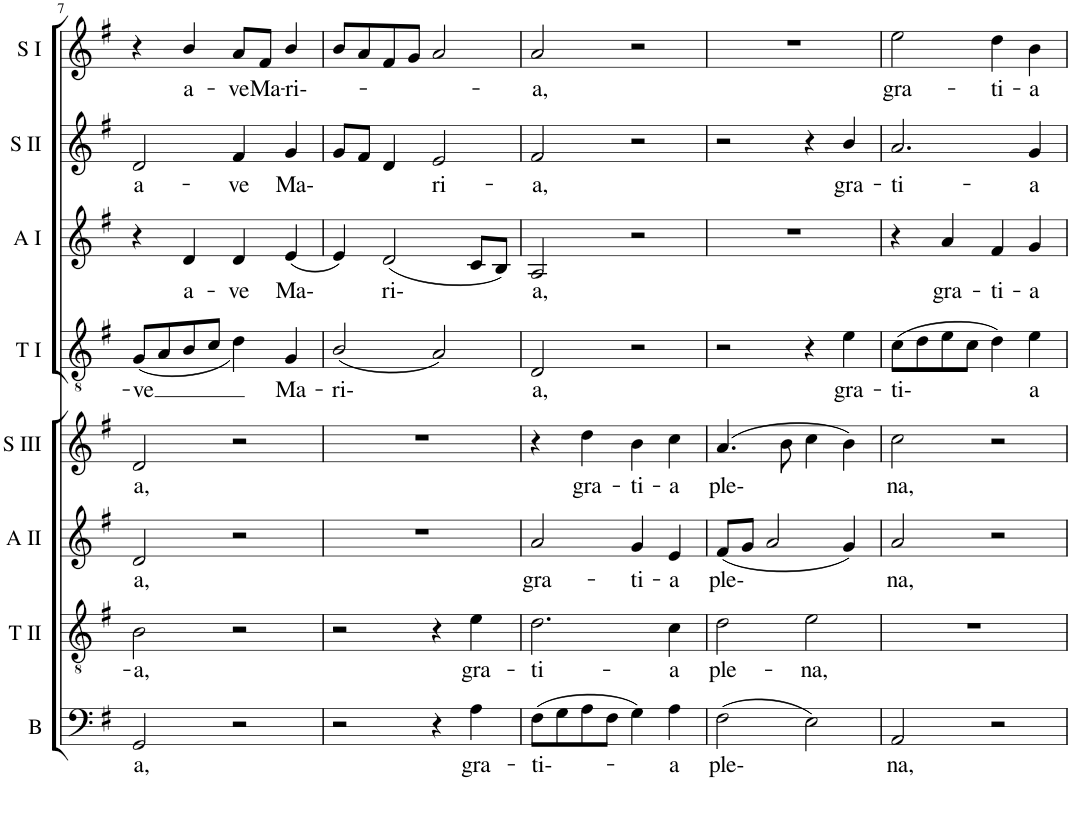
**kern	**text	**kern	**text	**kern	**text	**kern	**text	**kern	**text	**kern	**text	**kern	**text	**kern	**text
*part8	*part8	*part7	*part7	*part6	*part6	*part5	*part5	*part4	*part4	*part3	*part3	*part2	*part2	*part1	*part1
*staff8	*staff8	*staff7	*staff7	*staff6	*staff6	*staff5	*staff5	*staff4	*staff4	*staff3	*staff3	*staff2	*staff2	*staff1	*staff1
*I"Bass	*	*I"Tenor II	*	*I"Alto II	*	*I"Soprano III	*	*I"Tenor I	*	*I"Alto I	*	*I"Soprano II	*	*I"Soprano I	*
*I'B	*	*I'T II	*	*I'A II	*	*I'S III	*	*I'T I	*	*I'A I	*	*I'S II	*	*I'S I	*
!!LO:PB:g=z
*clefF4	*	*clefGv2	*	*clefG2	*	*clefG2	*	*clefGv2	*	*clefG2	*	*clefG2	*	*clefG2	*
*k[f#]	*	*k[f#]	*	*k[f#]	*	*k[f#]	*	*k[f#]	*	*k[f#]	*	*k[f#]	*	*k[f#]	*
*G:	*	*G:	*	*G:	*	*G:	*	*G:	*	*G:	*	*G:	*	*G:	*
*M4/4	*	*M4/4	*	*M4/4	*	*M4/4	*	*M4/4	*	*M4/4	*	*M4/4	*	*M4/4	*
*met(c)	*	*met(c)	*	*met(c)	*	*met(c)	*	*met(c)	*	*met(c)	*	*met(c)	*	*met(c)	*
=7	=7	=7	=7	=7	=7	=7	=7	=7	=7	=7	=7	=7	=7	=7	=7
!	!LO:LY:b	!	!LO:LY:b	!	!LO:LY:b	!	!LO:LY:b	!	!LO:LY:b	!	!	!	!LO:LY:b	!	!
2GG/	a,	2B\	-a,	2d/	a,	2d/	a,	(<8G/L	-ve	4r	.	2d/	a-	4r	.
.	.	.	.	.	.	.	.	8A/	.	.	.	.	.	.	.
!	!	!	!	!	!	!	!	!	!	!	!LO:LY:b	!	!	!	!LO:LY:b
.	.	.	.	.	.	.	.	8B/	.	4d/	a-	.	.	4b/	a-
.	.	.	.	.	.	.	.	8c/J	.	.	.	.	.	.	.
!	!	!	!	!	!	!	!	!	!	!	!LO:LY:b	!	!LO:LY:b	!	!LO:LY:b
2r	.	2r	.	2r	.	2r	.	4d\)	.	4d/	-ve	4f#/	-ve	8a/L	-ve
!	!	!	!	!	!	!	!	!	!	!	!	!	!	!	!LO:LY:b
.	.	.	.	.	.	.	.	.	.	.	.	.	.	8f#/J	Ma-
!	!	!	!	!	!	!	!	!	!LO:LY:b	!	!LO:LY:b	!	!LO:LY:b	!	!LO:LY:b
.	.	.	.	.	.	.	.	4G/	Ma-	(4e/	Ma-	4g/	Ma-	4b/	-ri--
=8	=8	=8	=8	=8	=8	=8	=8	=8	=8	=8	=8	=8	=8	=8	=8
!	!	!	!	!	!	!	!	!	!LO:LY:b	!	!	!	!	!	!
2r	.	2r	.	1r	.	1r	.	(<2B/	-ri-	4e/)	.	8g/L	.	8b/L	.
.	.	.	.	.	.	.	.	.	.	.	.	8f#/J	.	8a/	.
!	!	!	!	!	!	!	!	!	!	!	!LO:LY:b	!	!	!	!
.	.	.	.	.	.	.	.	.	.	(<2d/	ri-	4d/	.	8f#/	.
.	.	.	.	.	.	.	.	.	.	.	.	.	.	8g/J	.
!	!	!	!	!	!	!	!	!	!	!	!	!	!LO:LY:b	!	!
4r	.	4r	.	.	.	.	.	2A/)	.	.	.	2e/	ri-	2a/	.
!	!LO:LY:b	!	!LO:LY:b	!	!	!	!	!	!	!	!	!	!	!	!
4A\	gra-	4e\	gra-	.	.	.	.	.	.	8c/L	.	.	.	.	.
.	.	.	.	.	.	.	.	.	.	8B/J)	.	.	.	.	.
=9	=9	=9	=9	=9	=9	=9	=9	=9	=9	=9	=9	=9	=9	=9	=9
!	!LO:LY:b	!	!LO:LY:b	!	!LO:LY:b	!	!	!	!LO:LY:b	!	!LO:LY:b	!	!LO:LY:b	!	!LO:LY:b
(>8F#\L	-ti--	2.d\	-ti-	2a/	gra-	4r	.	2D/	a,	2A/	a,	2f#/	-a,	2a/	-a,
8G\	.	.	.	.	.	.	.	.	.	.	.	.	.	.	.
!	!	!	!	!	!	!	!LO:LY:b	!	!	!	!	!	!	!	!
8A\	.	.	.	.	.	4dd\	gra-	.	.	.	.	.	.	.	.
8F#\J	.	.	.	.	.	.	.	.	.	.	.	.	.	.	.
!	!	!	!	!	!LO:LY:b	!	!LO:LY:b	!	!	!	!	!	!	!	!
4G\)	.	.	.	4g/	-ti-	4b\	-ti-	2r	.	2r	.	2r	.	2r	.
!	!LO:LY:b	!	!LO:LY:b	!	!LO:LY:b	!	!LO:LY:b	!	!	!	!	!	!	!	!
4A\	-a	4c\	-a	4e/	-a	4cc\	-a	.	.	.	.	.	.	.	.
=10	=10	=10	=10	=10	=10	=10	=10	=10	=10	=10	=10	=10	=10	=10	=10
!	!LO:LY:b	!	!LO:LY:b	!	!LO:LY:b	!	!LO:LY:b	!	!	!	!	!	!	!	!
(>2F#\	ple-	2d\	ple-	(<8f#/L	ple-	(>4.a/	ple-	2r	.	1r	.	2r	.	1r	.
.	.	.	.	8g/J	.	.	.	.	.	.	.	.	.	.	.
.	.	.	.	2a/	.	.	.	.	.	.	.	.	.	.	.
.	.	.	.	.	.	8b\	.	.	.	.	.	.	.	.	.
!	!	!	!LO:LY:b	!	!	!	!	!	!	!	!	!	!	!	!
2E\)	.	2e\	-na,	.	.	4cc\	.	4r	.	.	.	4r	.	.	.
!	!	!	!	!	!	!	!	!	!LO:LY:b	!	!	!	!LO:LY:b	!	!
.	.	.	.	4g/)	.	4b\)	.	4e\	gra-	.	.	4b/	gra-	.	.
=11	=11	=11	=11	=11	=11	=11	=11	=11	=11	=11	=11	=11	=11	=11	=11
!	!LO:LY:b	!	!	!	!LO:LY:b	!	!LO:LY:b	!	!LO:LY:b	!	!	!	!LO:LY:b	!	!LO:LY:b
2AA/	na,	1r	.	2a/	na,	2cc\	na,	(>8c\L	-ti-	4r	.	2.a/	-ti-	2ee\	gra-
.	.	.	.	.	.	.	.	8d\	.	.	.	.	.	.	.
!	!	!	!	!	!	!	!	!	!	!	!LO:LY:b	!	!	!	!
.	.	.	.	.	.	.	.	8e\	.	4a/	gra-	.	.	.	.
.	.	.	.	.	.	.	.	8c\J	.	.	.	.	.	.	.
!	!	!	!	!	!	!	!	!	!	!	!LO:LY:b	!	!	!	!LO:LY:b
2r	.	.	.	2r	.	2r	.	4d\)	.	4f#/	-ti-	.	.	4dd\	-ti-
!	!	!	!	!	!	!	!	!	!LO:LY:b	!	!LO:LY:b	!	!LO:LY:b	!	!LO:LY:b
.	.	.	.	.	.	.	.	4e\	a	4g/	-a	4g/	-a	4b\	-a
=	=	=	=	=	=	=	=	=	=	=	=	=	=	=	=
*-	*-	*-	*-	*-	*-	*-	*-	*-	*-	*-	*-	*-	*-	*-	*-
